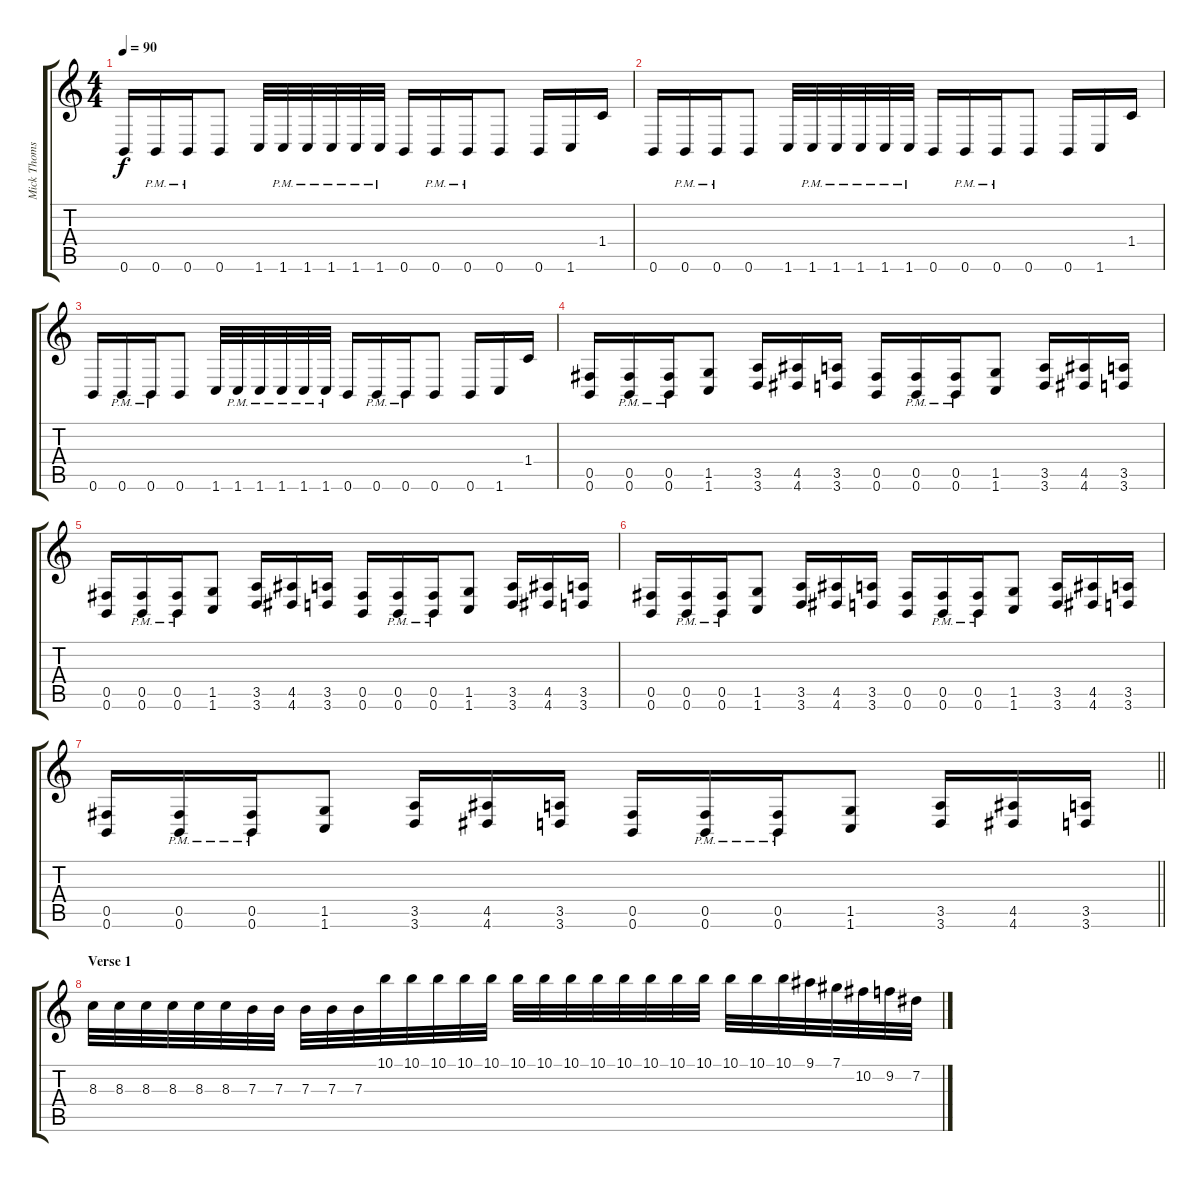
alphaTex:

\track ("Mick Thomson" "Mick Thoms") {instrument distortionguitar}
\staff {score tabs}
\tuning (Db4 Ab3 E3 B2 Gb2 B1) {hide}
\ts (4 4)
\tempo 90
\clef g2
\ks c
0.6.16{dy f} 0.6{pm}.16 0.6{pm}.16 0.6.8 1.6.32 1.6{pm}.32 1.6{pm}.32 1.6{pm}.32 1.6{pm}.32 1.6{pm}.32 0.6.16 0.6{pm}.16 0.6{pm}.16 0.6.8 0.6.16 1.6.16 1.4.16 |
0.6.16 0.6{pm}.16 0.6{pm}.16 0.6.8 1.6.32 1.6{pm}.32 1.6{pm}.32 1.6{pm}.32 1.6{pm}.32 1.6{pm}.32 0.6.16 0.6{pm}.16 0.6{pm}.16 0.6.8 0.6.16 1.6.16 1.4.16 |
0.6.16 0.6{pm}.16 0.6{pm}.16 0.6.8 1.6.32 1.6{pm}.32 1.6{pm}.32 1.6{pm}.32 1.6{pm}.32 1.6{pm}.32 0.6.16 0.6{pm}.16 0.6{pm}.16 0.6.8 0.6.16 1.6.16 1.4.16 |
(0.5 0.6).16 (0.5{pm} 0.6{pm}).16 (0.5{pm} 0.6{pm}).16 (1.5 1.6).8 (3.5 3.6).16 (4.5 4.6).16 (3.5 3.6).16 (0.5 0.6).16 (0.5{pm} 0.6{pm}).16 (0.5{pm} 0.6{pm}).16 (1.5 1.6).8 (3.5 3.6).16 (4.5 4.6).16 (3.5 3.6).16 |
(0.5 0.6).16 (0.5{pm} 0.6{pm}).16 (0.5{pm} 0.6{pm}).16 (1.5 1.6).8 (3.5 3.6).16 (4.5 4.6).16 (3.5 3.6).16 (0.5 0.6).16 (0.5{pm} 0.6{pm}).16 (0.5{pm} 0.6{pm}).16 (1.5 1.6).8 (3.5 3.6).16 (4.5 4.6).16 (3.5 3.6).16 |
(0.5 0.6).16 (0.5{pm} 0.6{pm}).16 (0.5{pm} 0.6{pm}).16 (1.5 1.6).8 (3.5 3.6).16 (4.5 4.6).16 (3.5 3.6).16 (0.5 0.6).16 (0.5{pm} 0.6{pm}).16 (0.5{pm} 0.6{pm}).16 (1.5 1.6).8 (3.5 3.6).16 (4.5 4.6).16 (3.5 3.6).16 |
\barLineRight lightlight
(0.5 0.6).16 (0.5{pm} 0.6{pm}).16 (0.5{pm} 0.6{pm}).16 (1.5 1.6).8 (3.5 3.6).16 (4.5 4.6).16 (3.5 3.6).16 (0.5 0.6).16 (0.5{pm} 0.6{pm}).16 (0.5{pm} 0.6{pm}).16 (1.5 1.6).8 (3.5 3.6).16 (4.5 4.6).16 (3.5 3.6).16 |
\section ("" "Verse 1")
8.3.32 8.3.32 8.3.32 8.3.32 8.3.32 8.3.32 7.3.32 7.3.32 7.3.32 7.3.32 7.3.32 10.1.32 10.1.32 10.1.32 10.1.32 10.1.32 10.1.32 10.1.32 10.1.32 10.1.32 10.1.32 10.1.32 10.1.32 10.1.32 10.1.32 10.1.32 10.1.32 9.1.32 7.1.32 10.2.32 9.2.32 7.2.32
